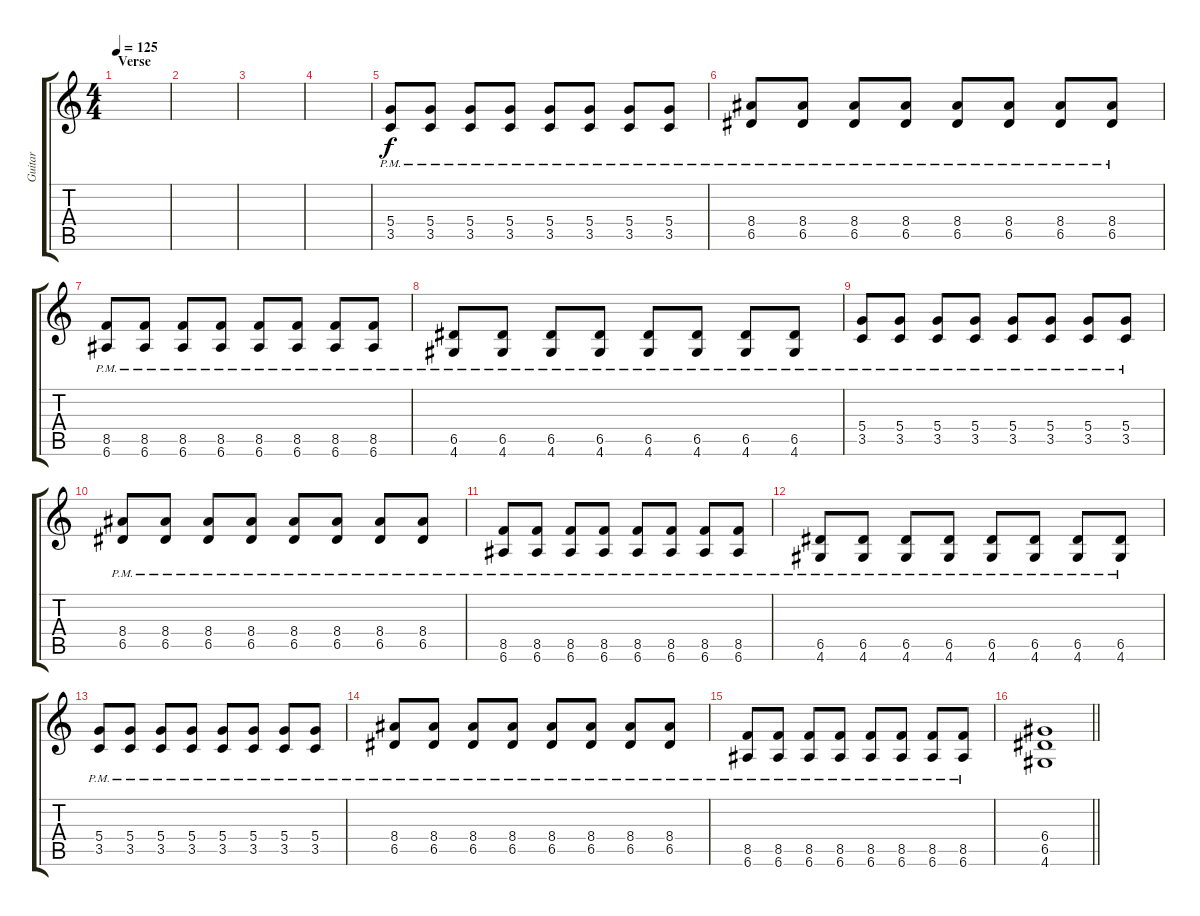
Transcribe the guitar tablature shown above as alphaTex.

\track ("Guitar" "Guitar") {instrument overdrivenguitar}
\staff {score tabs}
\tuning (E4 B3 G3 D3 A2 E2) {hide}
\ts (4 4)
\section ("" "Verse")
\tempo 125
\clef g2
\ks c
|
|
|
|
(5.4{pm} 3.5{pm}).8 (5.4{pm} 3.5{pm}).8 (5.4{pm} 3.5{pm}).8 (5.4{pm} 3.5{pm}).8 (5.4{pm} 3.5{pm}).8 (5.4{pm} 3.5{pm}).8 (5.4{pm} 3.5{pm}).8 (5.4{pm} 3.5{pm}).8 |
(8.4{pm} 6.5{pm}).8 (8.4{pm} 6.5{pm}).8 (8.4{pm} 6.5{pm}).8 (8.4{pm} 6.5{pm}).8 (8.4{pm} 6.5{pm}).8 (8.4{pm} 6.5{pm}).8 (8.4{pm} 6.5{pm}).8 (8.4{pm} 6.5{pm}).8 |
(8.5{pm} 6.6{pm}).8 (8.5{pm} 6.6{pm}).8 (8.5{pm} 6.6{pm}).8 (8.5{pm} 6.6{pm}).8 (8.5{pm} 6.6{pm}).8 (8.5{pm} 6.6{pm}).8 (8.5{pm} 6.6{pm}).8 (8.5{pm} 6.6{pm}).8 |
(6.5{pm} 4.6{pm}).8 (6.5{pm} 4.6{pm}).8 (6.5{pm} 4.6{pm}).8 (6.5{pm} 4.6{pm}).8 (6.5{pm} 4.6{pm}).8 (6.5{pm} 4.6{pm}).8 (6.5{pm} 4.6{pm}).8 (6.5{pm} 4.6{pm}).8 |
(5.4{pm} 3.5{pm}).8 (5.4{pm} 3.5{pm}).8 (5.4{pm} 3.5{pm}).8 (5.4{pm} 3.5{pm}).8 (5.4{pm} 3.5{pm}).8 (5.4{pm} 3.5{pm}).8 (5.4{pm} 3.5{pm}).8 (5.4{pm} 3.5{pm}).8 |
(8.4{pm} 6.5{pm}).8 (8.4{pm} 6.5{pm}).8 (8.4{pm} 6.5{pm}).8 (8.4{pm} 6.5{pm}).8 (8.4{pm} 6.5{pm}).8 (8.4{pm} 6.5{pm}).8 (8.4{pm} 6.5{pm}).8 (8.4{pm} 6.5{pm}).8 |
(8.5{pm} 6.6{pm}).8 (8.5{pm} 6.6{pm}).8 (8.5{pm} 6.6{pm}).8 (8.5{pm} 6.6{pm}).8 (8.5{pm} 6.6{pm}).8 (8.5{pm} 6.6{pm}).8 (8.5{pm} 6.6{pm}).8 (8.5{pm} 6.6{pm}).8 |
(6.5{pm} 4.6{pm}).8 (6.5{pm} 4.6{pm}).8 (6.5{pm} 4.6{pm}).8 (6.5{pm} 4.6{pm}).8 (6.5{pm} 4.6{pm}).8 (6.5{pm} 4.6{pm}).8 (6.5{pm} 4.6{pm}).8 (6.5{pm} 4.6{pm}).8 |
(5.4{pm} 3.5{pm}).8 (5.4{pm} 3.5{pm}).8 (5.4{pm} 3.5{pm}).8 (5.4{pm} 3.5{pm}).8 (5.4{pm} 3.5{pm}).8 (5.4{pm} 3.5{pm}).8 (5.4{pm} 3.5{pm}).8 (5.4{pm} 3.5{pm}).8 |
(8.4{pm} 6.5{pm}).8 (8.4{pm} 6.5{pm}).8 (8.4{pm} 6.5{pm}).8 (8.4{pm} 6.5{pm}).8 (8.4{pm} 6.5{pm}).8 (8.4{pm} 6.5{pm}).8 (8.4{pm} 6.5{pm}).8 (8.4{pm} 6.5{pm}).8 |
(8.5{pm} 6.6{pm}).8 (8.5{pm} 6.6{pm}).8 (8.5{pm} 6.6{pm}).8 (8.5{pm} 6.6{pm}).8 (8.5{pm} 6.6{pm}).8 (8.5{pm} 6.6{pm}).8 (8.5{pm} 6.6{pm}).8 (8.5{pm} 6.6{pm}).8 |
\barLineRight lightlight
(6.4 6.5 4.6).1
